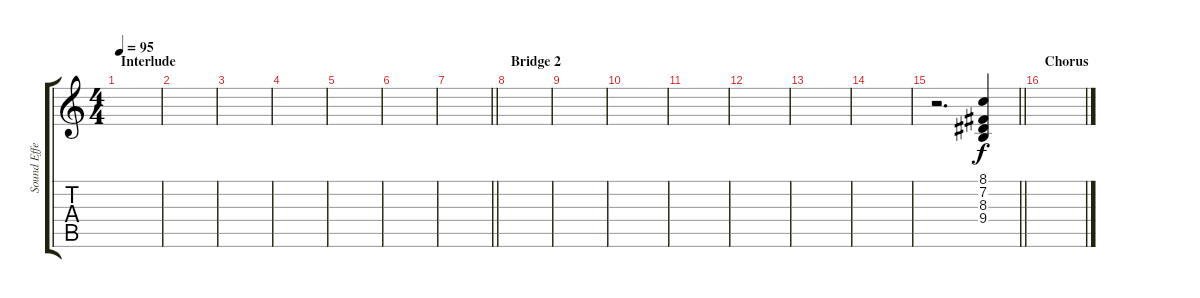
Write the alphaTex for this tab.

\track ("Sound Effect" "Sound Effe") {instrument reversecymbal}
\staff {score tabs}
\tuning (E4 B3 G3 D3 A2 E2) {hide}
\ts (4 4)
\section ("" "Interlude")
\tempo 95
\clef g2
\ks c
|
|
|
|
|
|
\barLineRight lightlight
|
\section ("" "Bridge 2")
|
|
|
|
|
|
|
\barLineRight lightlight
r.2{d} (8.1 7.2 8.3 9.4).4 |
\section ("" "Chorus")
